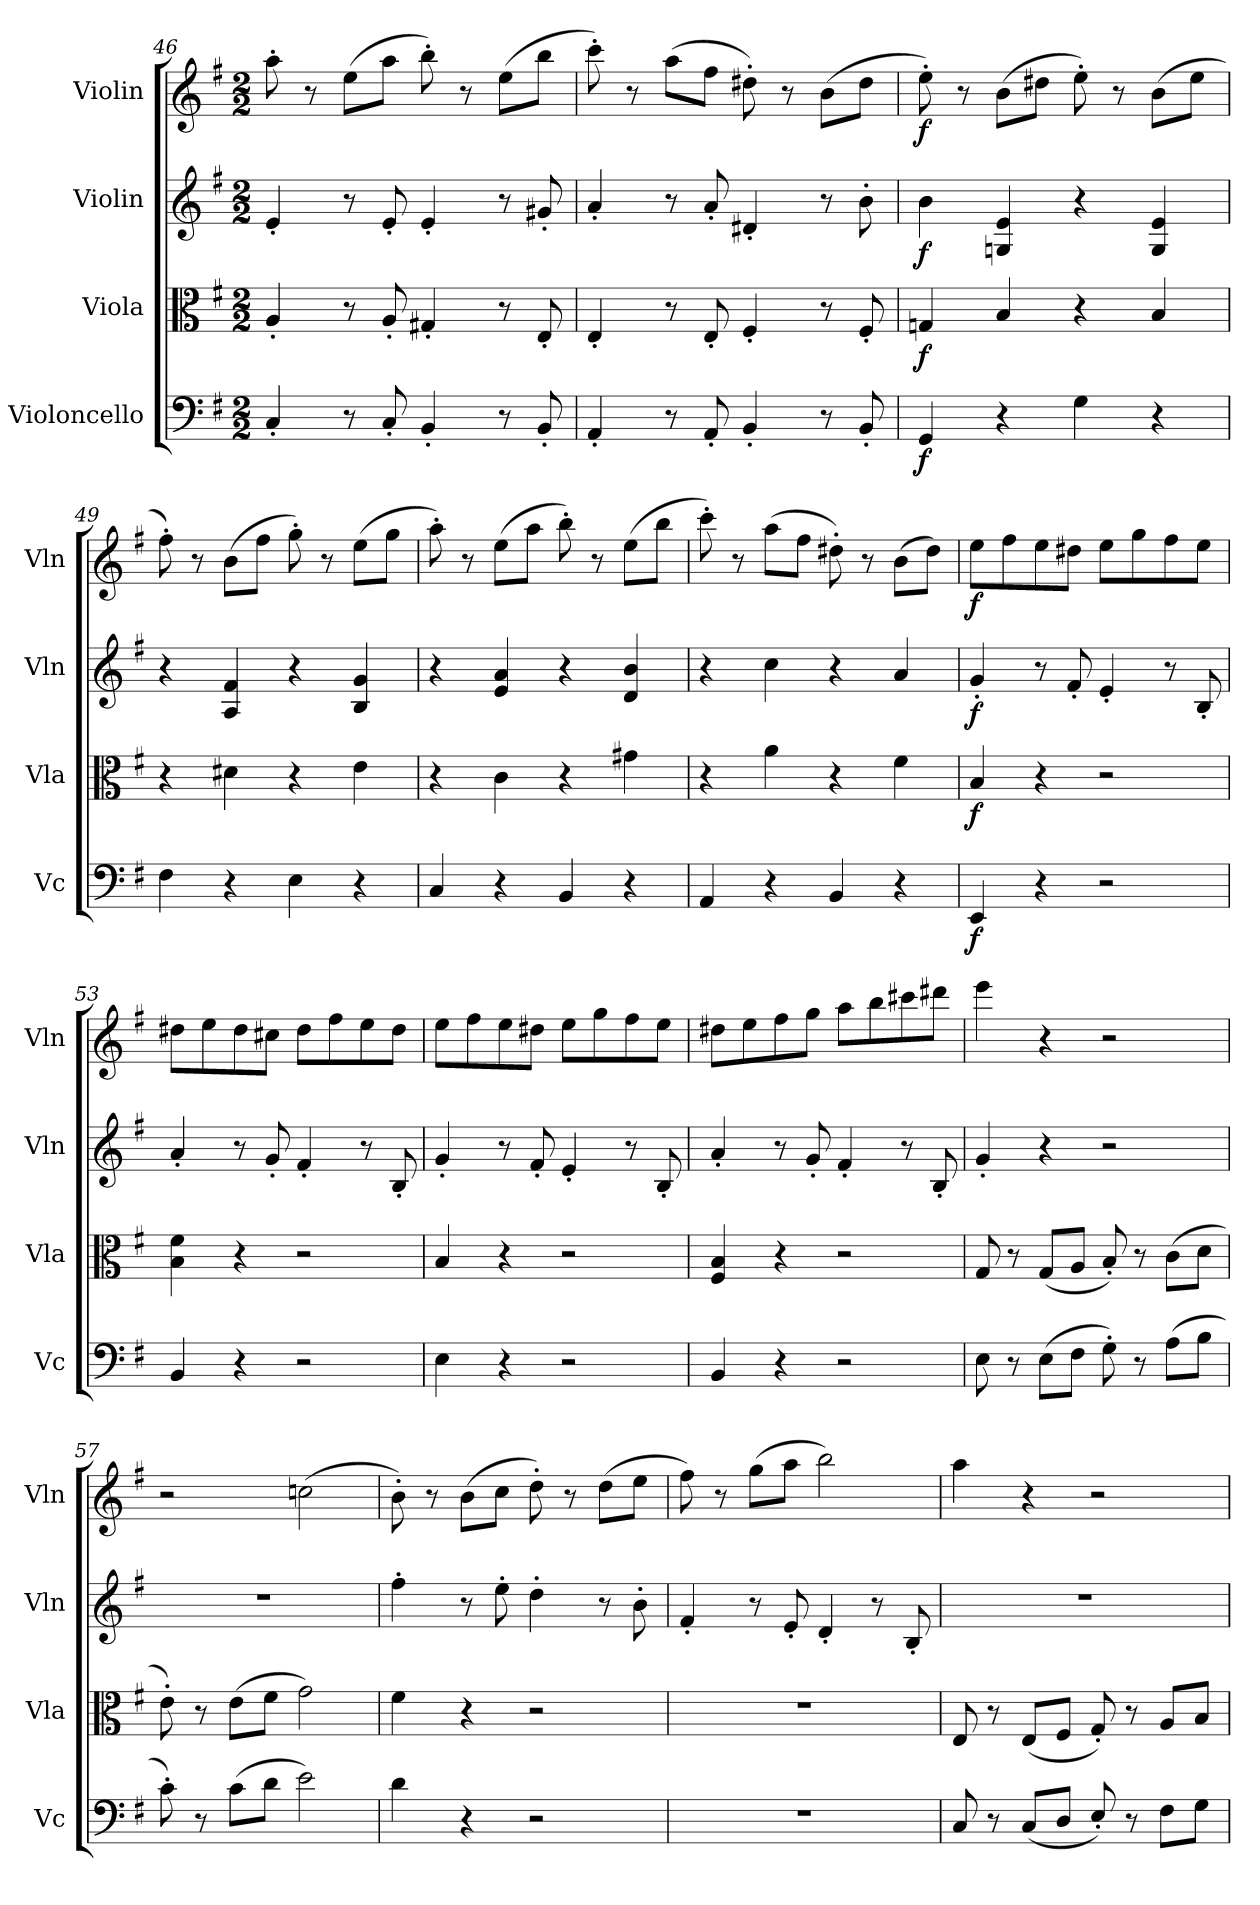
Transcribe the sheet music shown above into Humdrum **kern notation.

**kern	**dynam	**kern	**dynam	**kern	**dynam	**kern	**dynam
*part4	*part4	*part3	*part3	*part2	*part2	*part1	*part1
*staff4	*staff4	*staff3	*staff3	*staff2	*staff2	*staff1	*staff1
*I"Violoncello	*	*I"Viola	*	*I"Violin	*	*I"Violin	*
*I'Vc	*	*I'Vla	*	*I'Vln	*	*I'Vln	*
*clefF4	*	*clefC3	*	*clefG2	*	*clefG2	*
*k[f#]	*	*k[f#]	*	*k[f#]	*	*k[f#]	*
*e:	*	*e:	*	*e:	*	*e:	*
*M2/2	*	*M2/2	*	*M2/2	*	*M2/2	*
=46	=46	=46	=46	=46	=46	=46	=46
4C'/	.	4A'/	.	4e'/	.	8aa'\	.
.	.	.	.	.	.	8r	.
8r	.	8r	.	8r	.	(8ee\L	.
8C'/	.	8A'/	.	8e'/	.	8aa\J	.
4BB'/	.	4G#X'/	.	4e'/	.	8bb'\)	.
.	.	.	.	.	.	8r	.
8r	.	8r	.	8r	.	(8ee\L	.
8BB'/	.	8E'/	.	8g#X'/	.	8bb\J	.
=47	=47	=47	=47	=47	=47	=47	=47
4AA'/	.	4E'/	.	4a'/	.	8ccc'\)	.
.	.	.	.	.	.	8r	.
8r	.	8r	.	8r	.	(8aa\L	.
8AA'/	.	8E'/	.	8a'/	.	8ff#\J	.
4BB'/	.	4F#'/	.	4d#X'/	.	8dd#X'\)	.
.	.	.	.	.	.	8r	.
8r	.	8r	.	8r	.	(8b\L	.
8BB'/	.	8F#'/	.	8b'\	.	8dd#\J	.
=48	=48	=48	=48	=48	=48	=48	=48
4GG/	f	4Gn/	f	4b\	f	8ee'\)	f
.	.	.	.	.	.	8r	.
4r	.	4B/	.	4Gn/ 4e/	.	(8b\L	.
.	.	.	.	.	.	8dd#X\J	.
4G\	.	4r	.	4r	.	8ee'\)	.
.	.	.	.	.	.	8r	.
4r	.	4B/	.	4G/ 4e/	.	(8b\L	.
.	.	.	.	.	.	8ee\J	.
=49	=49	=49	=49	=49	=49	=49	=49
4F#\	.	4r	.	4r	.	8ff#'\)	.
.	.	.	.	.	.	8r	.
4r	.	4d#X\	.	4A/ 4f#/	.	(8b\L	.
.	.	.	.	.	.	8ff#\J	.
4E\	.	4r	.	4r	.	8gg'\)	.
.	.	.	.	.	.	8r	.
4r	.	4e\	.	4B/ 4g/	.	(8ee\L	.
.	.	.	.	.	.	8gg\J	.
=50	=50	=50	=50	=50	=50	=50	=50
4C/	.	4r	.	4r	.	8aa'\)	.
.	.	.	.	.	.	8r	.
4r	.	4c\	.	4e/ 4a/	.	(8ee\L	.
.	.	.	.	.	.	8aa\J	.
4BB/	.	4r	.	4r	.	8bb'\)	.
.	.	.	.	.	.	8r	.
4r	.	4g#X\	.	4d/ 4b/	.	(8ee\L	.
.	.	.	.	.	.	8bb\J	.
=51	=51	=51	=51	=51	=51	=51	=51
4AA/	.	4r	.	4r	.	8ccc'\)	.
.	.	.	.	.	.	8r	.
4r	.	4a\	.	4cc\	.	(8aa\L	.
.	.	.	.	.	.	8ff#\J	.
4BB/	.	4r	.	4r	.	8dd#X'\)	.
.	.	.	.	.	.	8r	.
4r	.	4f#\	.	4a/	.	(8b\L	.
.	.	.	.	.	.	8dd#\J)	.
=52	=52	=52	=52	=52	=52	=52	=52
4EE/	f	4B/	f	4g'/	f	8ee\L	f
.	.	.	.	.	.	8ff#\	.
4r	.	4r	.	8r	.	8ee\	.
.	.	.	.	8f#'/	.	8dd#X\J	.
2r	.	2r	.	4e'/	.	8ee\L	.
.	.	.	.	.	.	8gg\	.
.	.	.	.	8r	.	8ff#\	.
.	.	.	.	8B'/	.	8ee\J	.
=53	=53	=53	=53	=53	=53	=53	=53
4BB/	.	4B\ 4f#\	.	4a'/	.	8dd#X\L	.
.	.	.	.	.	.	8ee\	.
4r	.	4r	.	8r	.	8dd#\	.
.	.	.	.	8g'/	.	8cc#X\J	.
2r	.	2r	.	4f#'/	.	8dd#\L	.
.	.	.	.	.	.	8ff#\	.
.	.	.	.	8r	.	8ee\	.
.	.	.	.	8B'/	.	8dd#\J	.
=54	=54	=54	=54	=54	=54	=54	=54
4E\	.	4B/	.	4g'/	.	8ee\L	.
.	.	.	.	.	.	8ff#\	.
4r	.	4r	.	8r	.	8ee\	.
.	.	.	.	8f#'/	.	8dd#X\J	.
2r	.	2r	.	4e'/	.	8ee\L	.
.	.	.	.	.	.	8gg\	.
.	.	.	.	8r	.	8ff#\	.
.	.	.	.	8B'/	.	8ee\J	.
=55	=55	=55	=55	=55	=55	=55	=55
4BB/	.	4F#/ 4B/	.	4a'/	.	8dd#X\L	.
.	.	.	.	.	.	8ee\	.
4r	.	4r	.	8r	.	8ff#\	.
.	.	.	.	8g'/	.	8gg\J	.
2r	.	2r	.	4f#'/	.	8aa\L	.
.	.	.	.	.	.	8bb\	.
.	.	.	.	8r	.	8ccc#X\	.
.	.	.	.	8B'/	.	8ddd#X\J	.
=56	=56	=56	=56	=56	=56	=56	=56
8E\	.	8G/	.	4g'/	.	4eee\	.
8r	.	8r	.	.	.	.	.
(8E\L	.	(8G/L	.	4r	.	4r	.
8F#\J	.	8A/J	.	.	.	.	.
8G'\)	.	8B'/)	.	2r	.	2r	.
8r	.	8r	.	.	.	.	.
(8A\L	.	(8c\L	.	.	.	.	.
8B\J	.	8d\J	.	.	.	.	.
=57	=57	=57	=57	=57	=57	=57	=57
8c'\)	.	8e'\)	.	1r	.	2r	.
8r	.	8r	.	.	.	.	.
(8c\L	.	(8e\L	.	.	.	.	.
8d\J	.	8f#\J	.	.	.	.	.
2e\)	.	2g\)	.	.	.	(2ccn\	.
=58	=58	=58	=58	=58	=58	=58	=58
4d\	.	4f#\	.	4ff#'\	.	8b'\)	.
.	.	.	.	.	.	8r	.
4r	.	4r	.	8r	.	(8b\L	.
.	.	.	.	8ee'\	.	8cc\J	.
2r	.	2r	.	4dd'\	.	8dd'\)	.
.	.	.	.	.	.	8r	.
.	.	.	.	8r	.	(8dd\L	.
.	.	.	.	8b'\	.	8ee\J	.
=59	=59	=59	=59	=59	=59	=59	=59
1r	.	1r	.	4f#'/	.	8ff#\)	.
.	.	.	.	.	.	8r	.
.	.	.	.	8r	.	(8gg\L	.
.	.	.	.	8e'/	.	8aa\J	.
.	.	.	.	4d'/	.	2bb\)	.
.	.	.	.	8r	.	.	.
.	.	.	.	8B'/	.	.	.
=60	=60	=60	=60	=60	=60	=60	=60
8C/	.	8E/	.	1r	.	4aa\	.
8r	.	8r	.	.	.	.	.
(8C/L	.	(8E/L	.	.	.	4r	.
8D/J	.	8F#/J	.	.	.	.	.
8E'/)	.	8G'/)	.	.	.	2r	.
8r	.	8r	.	.	.	.	.
8F#\L	.	8A/L	.	.	.	.	.
8G\J	.	8B/J	.	.	.	.	.
=	=	=	=	=	=	=	=
*-	*-	*-	*-	*-	*-	*-	*-
